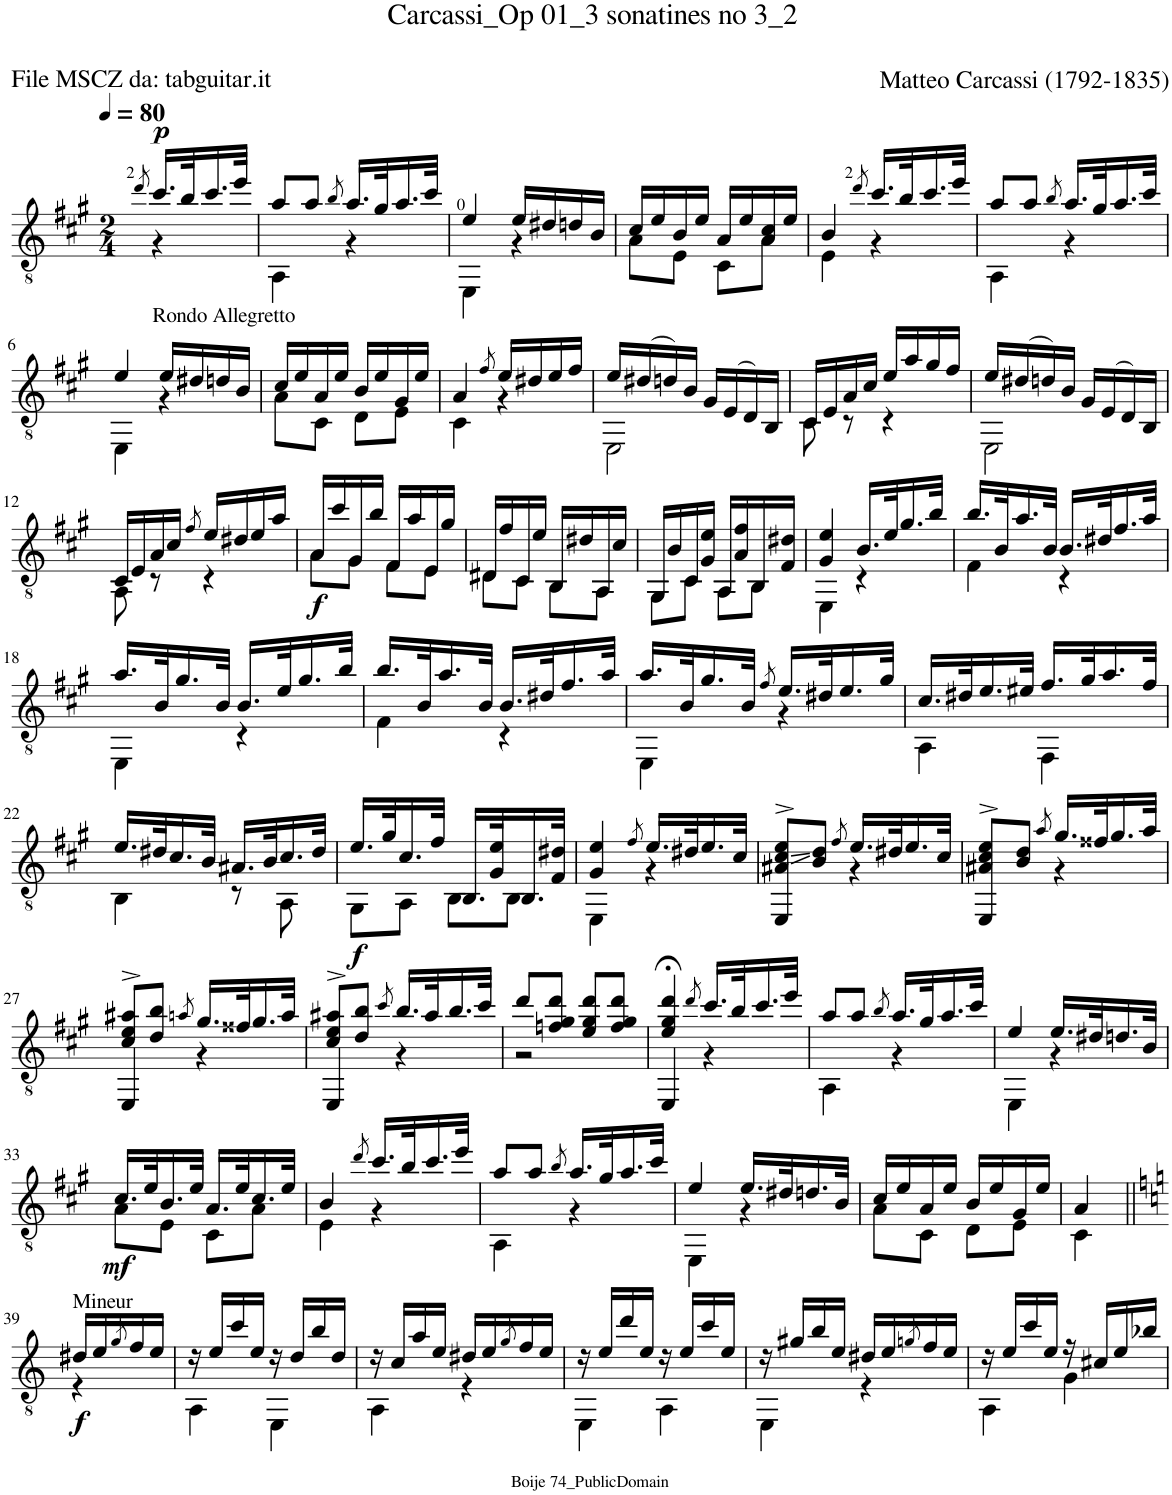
**kern	**dynam
*part1	*part1
*staff1	*staff1
*I"Guitar	*
*I'Guit.	*
*clefGv2	*
*k[f#c#g#]	*
*M2/4	*
*MM80	*
=	=
8qdd/	.
*^	*
!LO:TX:b:t=Rondo Allegretto	!	!
!	!	!LO:DY:a
16.cc#/LL	4r	p
32b/K	.	.
16.cc#/	.	.
32ee/JJk	.	.
=1	=1	=1
8a/L	4AA\	.
8a/J	.	.
8qb/	.	.
16.a/LL	4r	.
32g#/K	.	.
16.a/	.	.
32cc#/JJk	.	.
=2	=2	=2
4e/	4EE\	.
16e/LL	4r	.
16d#X/	.	.
16dn/	.	.
16B/JJ	.	.
=3	=3	=3
16c#/LL	8A\L	.
16e/	.	.
16B/	8E\J	.
16e/JJ	.	.
16A/LL	8C#\L	.
16e/	.	.
16A/ 16c#/	8A\J	.
16e/JJ	.	.
=4	=4	=4
4B/	4E\	.
8qdd/	.	.
16.cc#/LL	4r	.
32b/K	.	.
16.cc#/	.	.
32ee/JJk	.	.
=5	=5	=5
8a/L	4AA\	.
8a/J	.	.
8qb/	.	.
16.a/LL	4r	.
32g#/K	.	.
16.a/	.	.
32cc#/JJk	.	.
!!LO:LB:g=z	!!
=6	=6	=6
4e/	4EE\	.
16e/LL	4r	.
16d#X/	.	.
16dn/	.	.
16B/JJ	.	.
=7	=7	=7
16c#/LL	8A\L	.
16e/	.	.
16A/	8C#\J	.
16e/JJ	.	.
16B/LL	8D\L	.
16e/	.	.
16G#/	8E\J	.
16e/JJ	.	.
=8	=8	=8
4A/	4C#\	.
8qf#/	.	.
16e/LL	4r	.
16d#X/	.	.
16e/	.	.
16f#/JJ	.	.
=9	=9	=9
16e/LL	2EE\	.
(16d#X/	.	.
16dn/)	.	.
16B/JJ	.	.
16G#/LL	.	.
(16E/	.	.
16D/)	.	.
16BB/JJ	.	.
=10	=10	=10
16C#/LL	8C#\	.
16E/	.	.
16A/	8r	.
16c#/JJ	.	.
16e/LL	4r	.
16a/	.	.
16g#/	.	.
16f#/JJ	.	.
=11	=11	=11
16e/LL	2EE\	.
(16d#X/	.	.
16dn/)	.	.
16B/JJ	.	.
16G#/LL	.	.
(16E/	.	.
16D/)	.	.
16BB/JJ	.	.
!!LO:LB:g=z	!!
=12	=12	=12
16C#/LL	8AA\	.
16E/	.	.
16A/	8r	.
16c#/JJ	.	.
8qf#/	.	.
16e/LL	4r	.
16d#X/	.	.
16e/	.	.
16a/JJ	.	.
=13	=13	=13
!	!	!LO:DY:b
16A/LL	8A\L	f
16cc#/	.	.
16G#/	8G#\J	.
16b/JJ	.	.
16F#/LL	8F#\L	.
16a/	.	.
16E/	8E\J	.
16g#/JJ	.	.
=14	=14	=14
16D#X/LL	8D#\L	.
16f#/	.	.
16C#/	8C#\J	.
16e/JJ	.	.
16BB/LL	8BB\L	.
16d#X/	.	.
16AA/	8AA\J	.
16c#/JJ	.	.
=15	=15	=15
16GG#/LL	8GG#\L	.
16B/	.	.
16C#/	8C#\J	.
16G#/ 16e/JJ	.	.
16AA/LL	8AA\L	.
16A/ 16f#/	.	.
16BB/	8BB\J	.
16F#/ 16d#X/JJ	.	.
=16	=16	=16
4G#/ 4e/	4EE\	.
16.B/LL	4r	.
32e/K	.	.
16.g#/	.	.
32b/JJk	.	.
=17	=17	=17
16.b/LL	4F#\	.
32B/K	.	.
16.a/	.	.
32B/JJk	.	.
16.B/LL	4r	.
32d#X/K	.	.
16.f#/	.	.
32a/JJk	.	.
!!LO:LB:g=z	!!
=18	=18	=18
16.a/LL	4EE\	.
32B/K	.	.
16.g#/	.	.
32B/JJk	.	.
16.B/LL	4r	.
32e/K	.	.
16.g#/	.	.
32b/JJk	.	.
=19	=19	=19
16.b/LL	4F#\	.
32B/K	.	.
16.a/	.	.
32B/JJk	.	.
16.B/LL	4r	.
32d#X/K	.	.
16.f#/	.	.
32a/JJk	.	.
=20	=20	=20
16.a/LL	4EE\	.
32B/K	.	.
16.g#/	.	.
32B/JJk	.	.
8qf#/	.	.
16.e/LL	4r	.
32d#X/K	.	.
16.e/	.	.
32g#/JJk	.	.
=21	=21	=21
16.c#/LL	4AA\	.
32d#X/K	.	.
16.e/	.	.
32e#X/JJk	.	.
16.f#/LL	4FF#\	.
32g#/K	.	.
16.a/	.	.
32f#/JJk	.	.
!!LO:LB:g=z	!!
=22	=22	=22
16.e/LL	4BB\	.
32d#X/K	.	.
16.c#/	.	.
32B/JJk	.	.
16.A#X/LL	8r	.
32B/K	.	.
16.c#/	8AA\	.
32d#/JJk	.	.
=23	=23	=23
!	!	!LO:DY:b
16.e/LL	8GG#\L	f
32g#/K	.	.
16.c#/	8AA\J	.
32f#/JJk	.	.
16.BB/LL	8BB\L	.
32G#/ 32e/K	.	.
16.BB/	8BB\J	.
32F#/ 32d#X/JJk	.	.
=24	=24	=24
4G#/ 4e/	4EE\	.
8qf#/	.	.
16.e/LL	4r	.
32d#X/K	.	.
16.e/	.	.
32c#/JJk	.	.
=25	=25	=25
8A#X/^ 8c#/^ 8e/^L	4EE/	.
8B/ 8d/J	.	.
8qf#/	.	.
16.e/LL	4r	.
32d#X/K	.	.
16.e/	.	.
32c#/JJk	.	.
=26	=26	=26
8A#X/^ 8c#/^ 8e/^L	4EE/	.
8B/ 8d/J	.	.
8qa/	.	.
16.g#/LL	4r	.
32f##X/K	.	.
16.g#/	.	.
32a/JJk	.	.
!!LO:LB:g=z	!!
=27	=27	=27
8c#/^ 8e/^ 8a#X/^L	4EE/	.
8d/ 8b/J	.	.
8qan/	.	.
16.g#/LL	4r	.
32f##X/K	.	.
16.g#/	.	.
32a/JJk	.	.
=28	=28	=28
8c#/^ 8e/^ 8a#X/^L	4EE/	.
8d/ 8b/J	.	.
8qcc#/	.	.
16.b/LL	4r	.
32a#/K	.	.
16.b/	.	.
32cc#/JJk	.	.
=29	=29	=29
8dd/L	2r	.
8fn/ 8g#/ 8dd/J	.	.
8e/ 8g#/ 8dd/L	.	.
8f/ 8g#/ 8dd/J	.	.
=30	=30	=30
4e/;< 4g#/;< 4dd/;<	4EE/	.
8qdd/	.	.
16.cc#/LL	4r	.
32b/K	.	.
16.cc#/	.	.
32ee/JJk	.	.
=31	=31	=31
8a/L	4AA\	.
8a/J	.	.
8qb/	.	.
16.a/LL	4r	.
32g#/K	.	.
16.a/	.	.
32cc#/JJk	.	.
=32	=32	=32
4e/	4EE\	.
16.e/LL	4r	.
32d#X/K	.	.
16.dn/	.	.
32B/JJk	.	.
!!LO:LB:g=z	!!
=33	=33	=33
!	!	!LO:DY:b
16.c#/LL	8A\L	mf
32e/K	.	.
16.B/	8E\J	.
32e/JJk	.	.
16.A/LL	8C#\L	.
32e/K	.	.
16.c#/	8A\J	.
32e/JJk	.	.
=34	=34	=34
4B/	4E\	.
8qdd/	.	.
16.cc#/LL	4r	.
32b/K	.	.
16.cc#/	.	.
32ee/JJk	.	.
=35	=35	=35
8a/L	4AA\	.
8a/J	.	.
8qb/	.	.
16.a/LL	4r	.
32g#/K	.	.
16.a/	.	.
32cc#/JJk	.	.
=36	=36	=36
4e/	4EE\	.
16.e/LL	4r	.
32d#X/K	.	.
16.dn/	.	.
32B/JJk	.	.
=37	=37	=37
16c#/LL	8A\L	.
16e/	.	.
16A/	8C#\J	.
16e/JJ	.	.
16B/LL	8D\L	.
16e/	.	.
16G#/	8E\J	.
16e/JJ	.	.
=38	=38	=38
4A/	4C#\	.
!!LO:LB:g=z	!!
=39||	=39||	=39||
*k[]	*	*
!LO:TX:a:t=Mineur	!	!
!	!	!LO:DY:b
16d#X/LL	4r	f
16e/	.	.
8qg/	.	.
16f/	.	.
16e/JJ	.	.
=40	=40	=40
16r	4AA\	.
16e/LL	.	.
16cc/	.	.
16e/JJ	.	.
16r	4EE\	.
16d/LL	.	.
16b/	.	.
16d/JJ	.	.
=41	=41	=41
16r	4AA\	.
16c/LL	.	.
16a/	.	.
16e/JJ	.	.
16d#X/LL	4r	.
16e/	.	.
8qg/	.	.
16f/	.	.
16e/JJ	.	.
=42	=42	=42
16r	4EE\	.
16e/LL	.	.
16dd/	.	.
16e/JJ	.	.
16r	4AA\	.
16e/LL	.	.
16cc/	.	.
16e/JJ	.	.
=43	=43	=43
16r	4EE\	.
16g#X/LL	.	.
16b/	.	.
16e/JJ	.	.
16d#X/LL	4r	.
16e/	.	.
8qgn/	.	.
16f/	.	.
16e/JJ	.	.
=44	=44	=44
16r	4AA\	.
16e/LL	.	.
16cc/	.	.
16e/JJ	.	.
16r	4G\	.
16c#X/LL	.	.
16e/	.	.
16b-X/JJ	.	.
*v	*v	*
=	=
*-	*-
